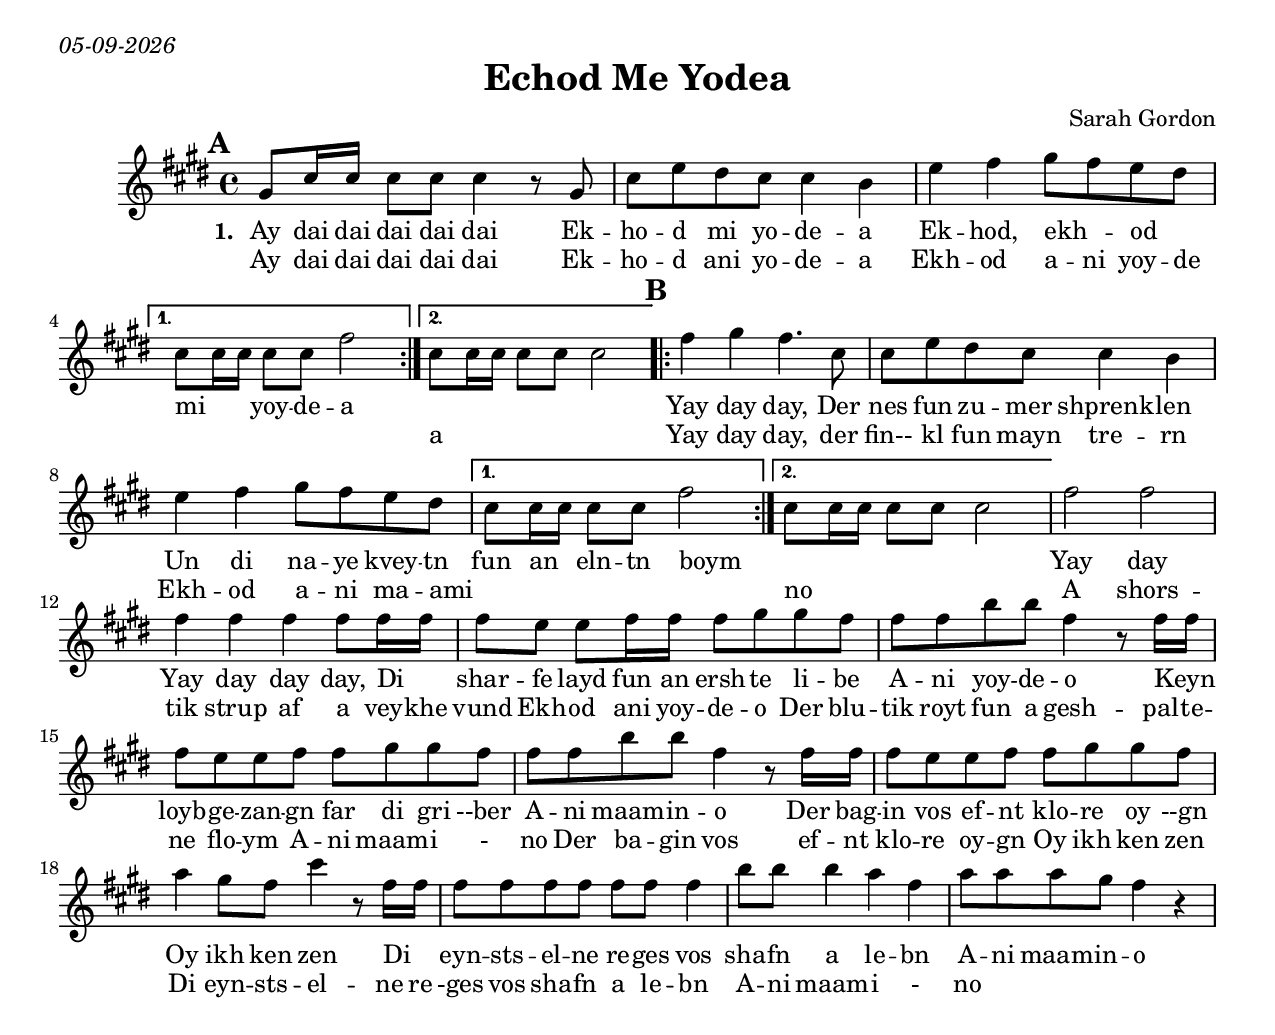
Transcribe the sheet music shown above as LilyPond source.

\version "2.22.0"
\include "english.ly"
%\pointAndClickOff
\paper{
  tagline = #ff
  print-all-headers = ##t
  #(set-paper-size "letter")
}
date = #(strftime "%d-%m-%Y" (localtime (current-time)))

\markup{ \italic{ \date }  }

%\markup{ Got something to say? }

global = {
  \clef treble
  \key e \minor
  \time 4/4
  \set Score.markFormatter = #format-mark-box-alphabet
}

%#################################### Melody ########################
cadence = {
  e8 g fs e e4 d
  g4 a b8 a g fs
}

melody = \relative c' {
  \global
  %\partial 4 g4    %lead in notes

  \repeat volta 2{
    \mark \default

  b8 e16 e e8 e e4 r8 b
  \cadence


  }
  \alternative {
    {e8 e16 e e8 e a2  }
    {e8 e16 e e8 e e2  }
  }

  \repeat volta 2{
    \mark \default
    a4 b a4. e8
    \cadence

  }
  \alternative {
    {e8 e16 e e8 e a2  }
    {e8 e16 e e8 e e2  }
  }

   a2 a
   a4 a a a8 a16 a
   a8 g g a16 a  a8 b b a
   a8 a d d a4 r8 a16 a|


   a8 g g a a b b a
   a8 a d d a4 r8 a16 a
   a8 g g a a b b a
   c4 b8 a e'4 r8 a,16 a

   a8 a a a  a a  a4|
   d8 d d4 c a4
   c8 c c b  a4 r|



}
%################################# Lyrics #####################
\addlyrics{ \set stanza = #"1. "
  Ay dai dai dai dai dai
  Ek -- ho -- d mi yo -- de -- a
  Ek -- hod, ekh _ -- od _  mi _ _ yoy -- de -- a

    _ _ _ _ _ _
  Yay day day,
  Der nes fun zu -- mer shprenk -- len
  Un di na -- ye kvey -- tn fun an  _ eln -- tn boym

   _ _ _ _ _ _
  Yay day Yay day day day,

  Di _ shar -- fe layd fun an ersh -- te li -- be
A -- ni yoy -- de -- o
Keyn _ loyb -- ge -- zan -- gn far di gri --ber
A -- ni maam -- in -- o
Der bag -- in vos ef -- nt klo -- re oy --gn
Oy ikh ken zen
Di _ eyn -- sts -- el -- ne re -- ges vos sha -- fn a le -- bn
A -- ni maam -- in -- o
}
\addlyrics {
   Ay dai dai dai dai dai
  Ek -- ho -- d ani yo -- de -- a
  Ekh -- od a -- ni yoy -- de _ _ _ _  _ _ a

  _ _ _ _ _
  Yay day day,
  der fin-- kl fun mayn tre -- rn
  Ekh -- od a -- ni ma -- ami  _ _ _ _ _ _ no

   _ _ _ _ _
   A shors -- tik strup af a vey -- khe vund
Ekh -- od ani yoy -- de -- o
Der blu -- tik royt fun a gesh -- pal -- te  -- ne flo -- ym
A -- ni maam -- i - no
Der ba -- gin vos ef -- nt klo -- re oy -- gn
Oy ikh ken zen
Di eyn -- sts -- el -- ne re  -ges vos sha  -- fn a le -- bn
A -- ni maam -- i - no

}

%################################# Chords #######################
harmonies = \chordmode {

}

\score {\transpose c a
  % transpose score below
  %\transpose c d
  <<
    \new ChordNames {
      \set chordChanges = ##f
      \harmonies
    }
    \new Staff   \melody
  >>
  \header{
    title= "Echod Me Yodea"
    subtitle=""
    composer= "Sarah Gordon"

    instrument =""
    arranger= ""
  }
  
  \layout{indent = 1.0\cm}
}
%{
% more verses:
\markup{}
\markup {
  \font-size #2
  \fill-line {
    \hspace #0.1 % distance from left margin
    \column {
      \line { "1."
\column {
 ""
}
      }
      \hspace #0.2 % vertical distance between verses
      \line { "2."
\column {
""
}
      }
    }
    \hspace #0.1  % horiz. distance between columns
    \column {
      \line { "3."
\column {
 ""
}
      }
      \hspace #0.2 % distance between verses
      \line { "4."
\column {
""
}
      }
    }
    \hspace #0.1 % distance to right margin
  }
}

%}